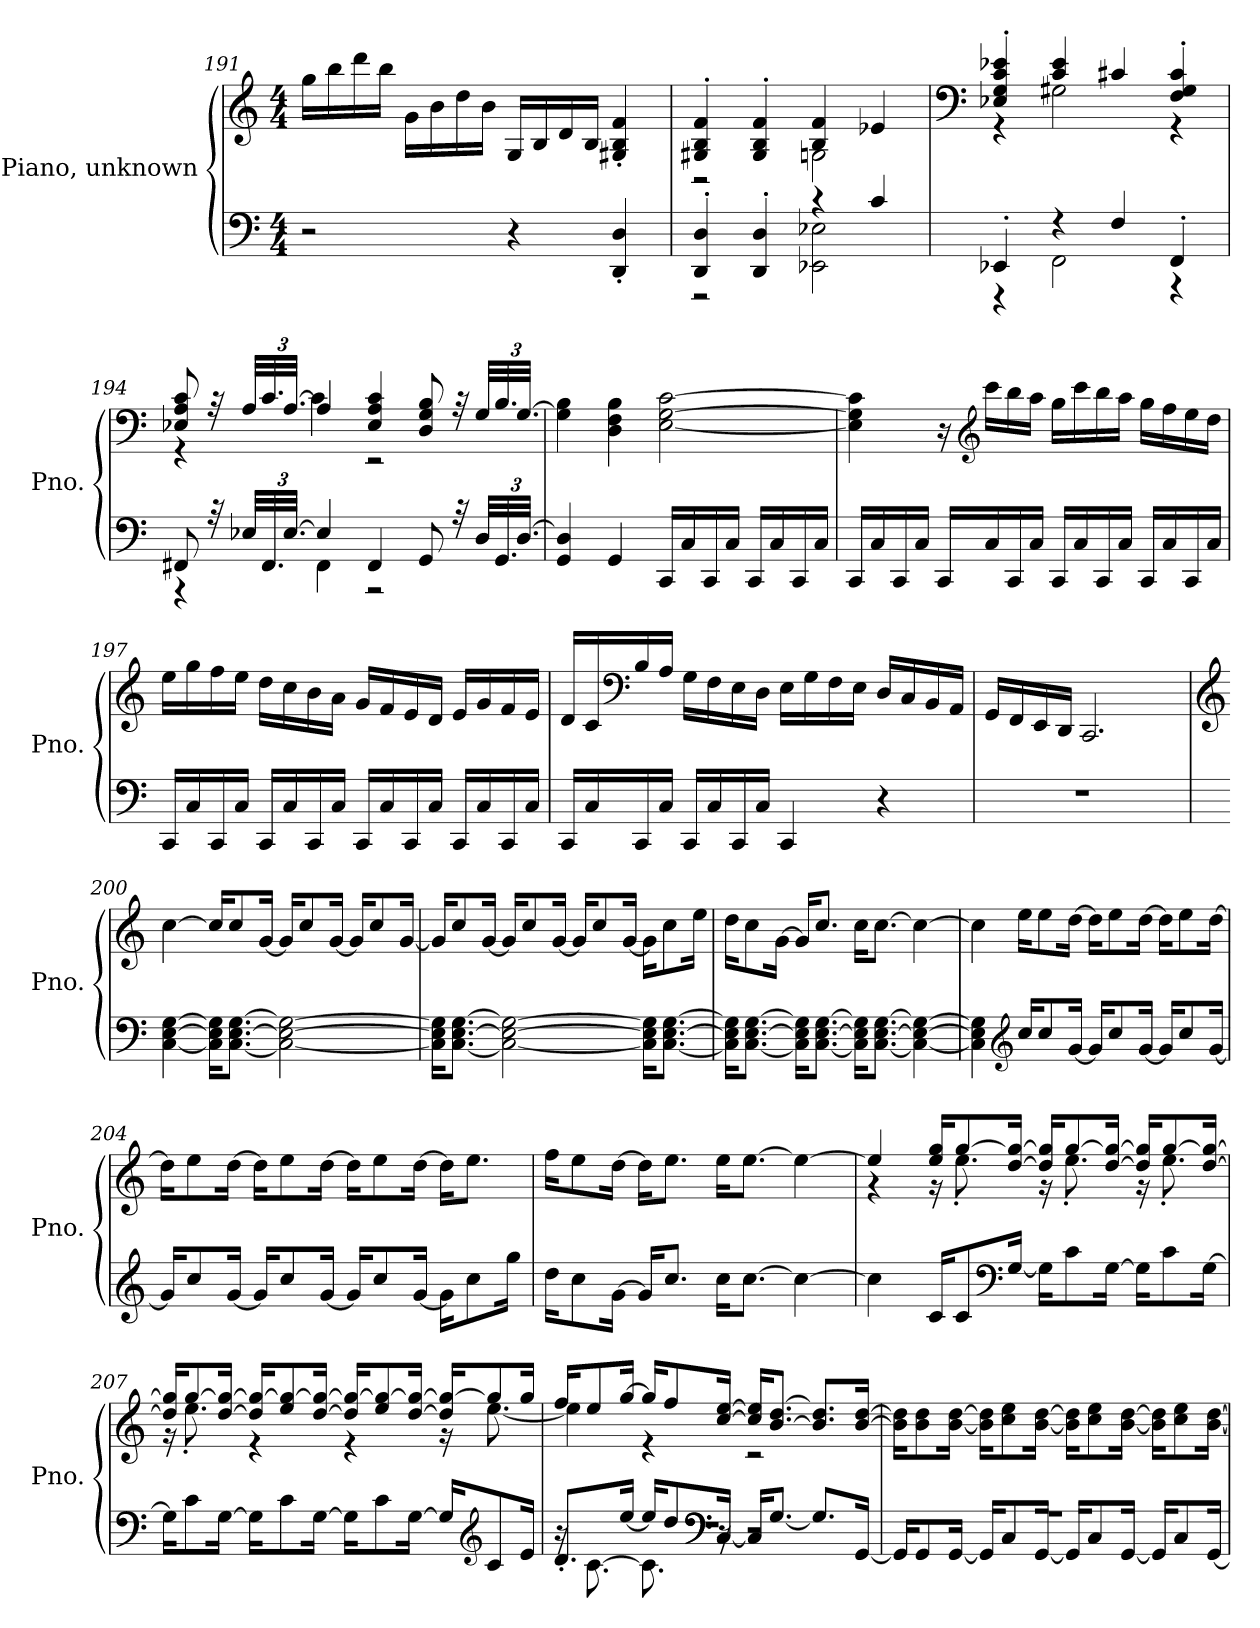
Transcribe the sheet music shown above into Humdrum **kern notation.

**kern	**kern
*part1	*part1
*staff2	*staff1
*I"Piano, unknown	*
*I'Pno.	*
*clefF4	*clefG2
*k[]	*k[]
*M4/4	*M4/4
=191	=191
2r	16gg\LL
.	16bb\
.	16ddd\
.	16bb\JJ
.	16g\LL
.	16b\
.	16dd\
.	16b\JJ
4r	16G/LL
.	16B/
.	16d/
.	16B/JJ
4DD/' 4D/'	4G#X/' 4B/' 4f/'
=192	=192
*^	*^
4DD/' 4D/'	2r	4G#X/' 4B/' 4f/'	2r
4DD/' 4D/'	.	4G#/' 4B/' 4f/'	.
4r	2EE-X\ 2E-X\	4B/ 4f/	2Gn\
4c/	.	4e-X/	.
!!LO:LB:g=z	!!
=193	=193	=193	=193
*	*	*clefF4	*
4EE-X'/	4r	4E-X/' 4G/' 4c/' 4e-X/'	4r
4r	2FF\	4c/ 4e-/	2G#X\
4F/	.	4c#X/	.
4FF'/	4r	4F/' 4G#/' 4c#/'	4r
=194	=194	=194	=194
8FF#X/	4r	8E-X/ 8A/ 8c/	4r
32r	.	32r	.
32E-X/LLL	.	32A/LLL	.
*Xbrackettup	*	*Xbrackettup	*
48.FF#/	.	48.c/	.
[48.E-/JJJ	.	[48.A/JJJ	.
4E-/]	4FF#\	4A/]	4c\
4FF#/	2r	4E-/ 4A/ 4c/	2r
8GG/	.	8D/ 8G/ 8B/	.
32r	.	32r	.
32D/LLL	.	32G/LLL	.
48.GG/	.	48.B/	.
[48.D/JJJ	.	[48.G/JJJ	.
*v	*v	*	*
*	*v	*v
=195	=195
4GG/ 4D/]	4G\] 4B\
4GG/	4D\ 4F\ 4B\
16CC/LL	[2E\ [2G\ [2c\
16C/	.
16CC/	.
16C/JJ	.
16CC/LL	.
16C/	.
16CC/	.
16C/JJ	.
!!LO:LB:g=z
=196	=196
16CC/LL	4E\] 4G\] 4c\]
16C/	.
16CC/	.
16C/JJ	.
16CC/LL	16r
*	*clefG2
16C/	16ccc\LL
16CC/	16bb\
16C/JJ	16aa\JJ
16CC/LL	16gg\LL
16C/	16ccc\
16CC/	16bb\
16C/JJ	16aa\JJ
16CC/LL	16gg\LL
16C/	16ff\
16CC/	16ee\
16C/JJ	16dd\JJ
=197	=197
16CC/LL	16ee\LL
16C/	16gg\
16CC/	16ff\
16C/JJ	16ee\JJ
16CC/LL	16dd\LL
16C/	16cc\
16CC/	16b\
16C/JJ	16a\JJ
16CC/LL	16g/LL
16C/	16f/
16CC/	16e/
16C/JJ	16d/JJ
16CC/LL	16e/LL
16C/	16g/
16CC/	16f/
16C/JJ	16e/JJ
!!LO:PB:g=z
=198	=198
16CC/LL	16d/LL
16C/	16c/
*	*clefF4
16CC/	16B/
16C/JJ	16A/JJ
16CC/LL	16G\LL
16C/	16F\
16CC/	16E\
16C/JJ	16D\JJ
4CC/	16E\LL
.	16G\
.	16F\
.	16E\JJ
4r	16D/LL
.	16C/
.	16BB/
.	16AA/JJ
=199	=199
1r	16GG/LL
.	16FF/
.	16EE/
.	16DD/JJ
.	2.CC/
=200	=200
*	*clefG2
[4C\ [4E\ [4G\	[4cc\
16C\] 16E\] 16G\]KL	16cc/KL]
[8.C\ [8.E\ [8.G\J	8cc/
.	[16g/Jk
2C\_ 2E\_ 2G\_	16g/KL]
.	8cc/
.	[16g/Jk
.	16g/KL]
.	8cc/
.	[16g/Jk
!!LO:LB:g=z
=201	=201
16C\] 16E\] 16G\]KL	16g/KL]
[8.C\ [8.E\ [8.G\J	8cc/
.	[16g/Jk
2C\_ 2E\_ 2G\_	16g/KL]
.	8cc/
.	[16g/Jk
.	16g/KL]
.	8cc/
.	[16g/Jk
16C\] 16E\] 16G\]KL	16g\KL]
[8.C\ [8.E\ [8.G\J	8cc\
.	16ee\Jk
=202	=202
16C\] 16E\] 16G\]KL	16dd\KL
[8.C\ [8.E\ [8.G\J	8cc\
.	[16g\Jk
16C\] 16E\] 16G\]KL	16g/KL]
[8.C\ [8.E\ [8.G\J	8.cc/J
16C\] 16E\] 16G\]KL	16cc\KL
[8.C\ [8.E\ [8.G\J	[8.cc\J
4C\_ 4E\_ 4G\_	4cc\_
=203	=203
4C\] 4E\] 4G\]	4cc\]
*clefG2	*
16cc/KL	16ee\KL
8cc/	8ee\
[16g/Jk	[16dd\Jk
16g/KL]	16dd\KL]
8cc/	8ee\
[16g/Jk	[16dd\Jk
16g/KL]	16dd\KL]
8cc/	8ee\
[16g/Jk	[16dd\Jk
!!LO:LB:g=z
=204	=204
16g/KL]	16dd\KL]
8cc/	8ee\
[16g/Jk	[16dd\Jk
16g/KL]	16dd\KL]
8cc/	8ee\
[16g/Jk	[16dd\Jk
16g/KL]	16dd\KL]
8cc/	8ee\
[16g/Jk	[16dd\Jk
16g\KL]	16dd\KL]
8cc\	8.ee\J
16gg\Jk	.
=205	=205
16dd\KL	16ff\KL
8cc\	8ee\
[16g\Jk	[16dd\Jk
16g/KL]	16dd\KL]
8.cc/J	8.ee\J
16cc\KL	16ee\KL
[8.cc\J	[8.ee\J
4cc\_	4ee\_
=206	=206
*	*^
4cc\]	4ee/]	4r
16c/KL	16ee/ 16gg/KL	16r
8c/	[8gg/	8.ee'\
*clefF4	*	*
[16G/Jk	[16dd/ 16gg/_Jk	.
16G\KL]	16dd/] 16gg/]KL	16r
8c\	[8gg/	8.ee'\
[16G\Jk	[16dd/ 16gg/_Jk	.
16G\KL]	16dd/] 16gg/]KL	16r
8c\	[8gg/	8.ee'\
[16G\Jk	[16dd/ 16gg/_Jk	.
!!LO:LB:g=z	!!
=207	=207	=207
16G\KL]	16dd/] 16gg/]KL	16r
8c\	[8gg/	8.ee'\
[16G\Jk	[16dd/ 16gg/_Jk	.
16G\KL]	16dd/] 16gg/_KL	4r
8c\	8ee/ 8gg/_	.
[16G\Jk	[16dd/ 16gg/_Jk	.
16G\KL]	16dd/] 16gg/_KL	4r
8c\	8ee/ 8gg/_	.
[16G\Jk	[16dd/ 16gg/_Jk	.
16G/KL]	16dd/] 16gg/_KL	16r
*clefG2	*	*
8c/	8gg/]	[8.ee\
16e/Jk	16gg/Jk	.
=208	=208	=208
*^	*	*
*	*^	*	*
1r	8.d'/L	16r	16ff/KL	4ee\]
.	.	[8.c\	8ee/	.
.	[16ee/Jk	.	[16gg/Jk	.
.	16ee/KL]	8.c\]	16gg/KL]	4r
.	8dd/	.	8ff/	.
*clefF4	*	*	*	*
.	[16C/Jk	16r	[16cc/ [16ee/Jk	.
.	16C/KL]	2r	16cc/] 16ee/]KL	2r
.	[8.G/J	.	[8.b/ [8.dd/J	.
.	8.G/L]	.	8.b/] 8.dd/]L	.
.	[16GG/Jk	.	[16b/ [16dd/Jk	.
*	*v	*v	*	*
*	*	*v	*v
!!LO:LB:g=z
=209	=209	=209
1r	16GG/KL]	16b\] 16dd\]KL
.	8GG/	8b\ 8dd\
.	[16GG/Jk	[16b\ [16dd\Jk
.	16GG/KL]	16b\] 16dd\]KL
.	8C/	8cc\ 8ee\
.	[16GG/Jk	[16b\ [16dd\Jk
.	16GG/KL]	16b\] 16dd\]KL
.	8C/	8cc\ 8ee\
.	[16GG/Jk	[16b\ [16dd\Jk
.	16GG/KL]	16b\] 16dd\]KL
.	8C/	8cc\ 8ee\
.	[16GG/Jk	[16b\ [16dd\Jk
*v	*v	*
=	=
*-	*-
